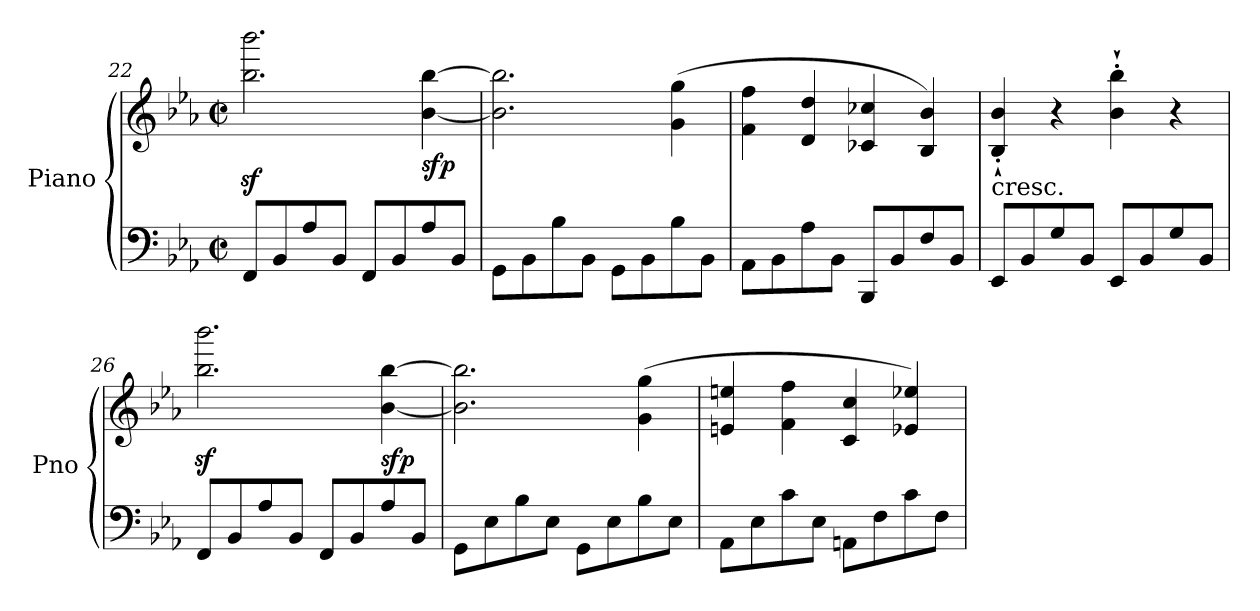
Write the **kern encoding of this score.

**kern	**kern	**dynam
*part1	*part1	*part1
*staff2	*staff1	*staff1/2
*I"Piano	*	*
*I'Pno	*	*
*clefF4	*clefG2	*
*k[b-e-a-]	*k[b-e-a-]	*
*E-:	*E-:	*
*M2/2	*M2/2	*
*met(c|)	*met(c|)	*
=22	=22	=22
8FF/L	2.bb-\z< 2.bbb-\z<	.
8BB-/	.	.
8A-/	.	.
8BB-/J	.	.
8FF/L	.	.
8BB-/	.	.
!	!	!LO:DY:b
8A-/	[4b-\ [4bb-\	sfp
8BB-/J	.	.
!!LO:LB:g=z
=23	=23	=23
8GG\L	2.b-\] 2.bb-\]	.
8BB-\	.	.
8B-\	.	.
8BB-\J	.	.
8GG\L	.	.
8BB-\	.	.
8B-\	(4g\ 4gg\	.
8BB-\J	.	.
=24	=24	=24
8AA-\L	4f\ 4ff\	.
8BB-\	.	.
8A-\	4d/ 4dd/	.
8BB-\J	.	.
8BBB-/L	4c-X/ 4cc-X/	.
8BB-/	.	.
8F/	4B-/ 4b-/)	.
8BB-/J	.	.
=25	=25	=25
!	!LO:TX:b:t=cresc.	!
8EE-/L	4B-/`' 4b-/`'	.
8BB-/	.	.
8G/	4r	.
8BB-/J	.	.
8EE-/L	4b-\`' 4bb-\`'	.
8BB-/	.	.
8G/	4r	.
8BB-/J	.	.
=26	=26	=26
8FF/L	2.bb-\z< 2.bbb-\z<	.
8BB-/	.	.
8A-/	.	.
8BB-/J	.	.
8FF/L	.	.
8BB-/	.	.
!	!	!LO:DY:b
8A-/	[4b-\ [4bb-\	sfp
8BB-/J	.	.
=27	=27	=27
8GG\L	2.b-\] 2.bb-\]	.
8E-\	.	.
8B-\	.	.
8E-\J	.	.
8GG\L	.	.
8E-\	.	.
8B-\	(4g\ 4gg\	.
8E-\J	.	.
=28	=28	=28
8AA-\L	4en/ 4een/	.
8E-\	.	.
8c\	4f\ 4ff\	.
8E-\J	.	.
8AAn\L	4c/ 4cc/	.
8F\	.	.
8c\	4e-X/ 4ee-X/)	.
8F\J	.	.
=	=	=
*-	*-	*-
